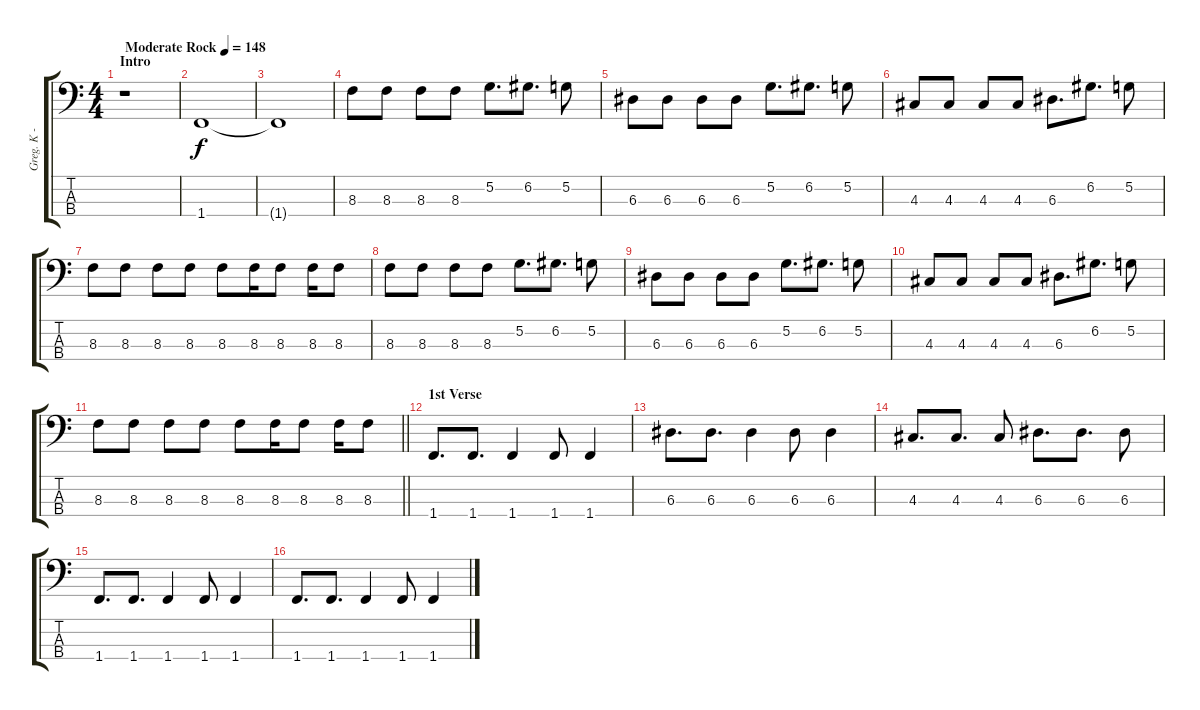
\track ("Greg. K - Bass" "Greg. K - ") {instrument electricbasspick}
\staff {score tabs}
\tuning (G2 D2 A1 E1) {hide}
\ts (4 4)
\section ("" "Intro")
\tempo (148 "Moderate Rock")
\clef f4
\ks c
r.1{dy f instrument electricbasspick} |
1.4.1 |
1.4{t}.1 |
8.3.8 8.3.8 8.3.8 8.3.8 5.2.8{d} 6.2.8{d} 5.2.8 |
6.3.8 6.3.8 6.3.8 6.3.8 5.2.8{d} 6.2.8{d} 5.2.8 |
4.3.8 4.3.8 4.3.8 4.3.8 6.3.8{d} 6.2.8{d} 5.2.8 |
8.3.8 8.3.8 8.3.8 8.3.8 8.3.8 8.3.16 8.3.8 8.3.16 8.3.8 |
8.3.8 8.3.8 8.3.8 8.3.8 5.2.8{d} 6.2.8{d} 5.2.8 |
6.3.8 6.3.8 6.3.8 6.3.8 5.2.8{d} 6.2.8{d} 5.2.8 |
4.3.8 4.3.8 4.3.8 4.3.8 6.3.8{d} 6.2.8{d} 5.2.8 |
\barLineRight lightlight
8.3.8 8.3.8 8.3.8 8.3.8 8.3.8 8.3.16 8.3.8 8.3.16 8.3.8 |
\section ("" "1st Verse")
1.4.8{d} 1.4.8{d} 1.4.4 1.4.8 1.4.4 |
6.3.8{d} 6.3.8{d} 6.3.4 6.3.8 6.3.4 |
4.3.8{d} 4.3.8{d} 4.3.8 6.3.8{d} 6.3.8{d} 6.3.8 |
1.4.8{d} 1.4.8{d} 1.4.4 1.4.8 1.4.4 |
1.4.8{d} 1.4.8{d} 1.4.4 1.4.8 1.4.4
